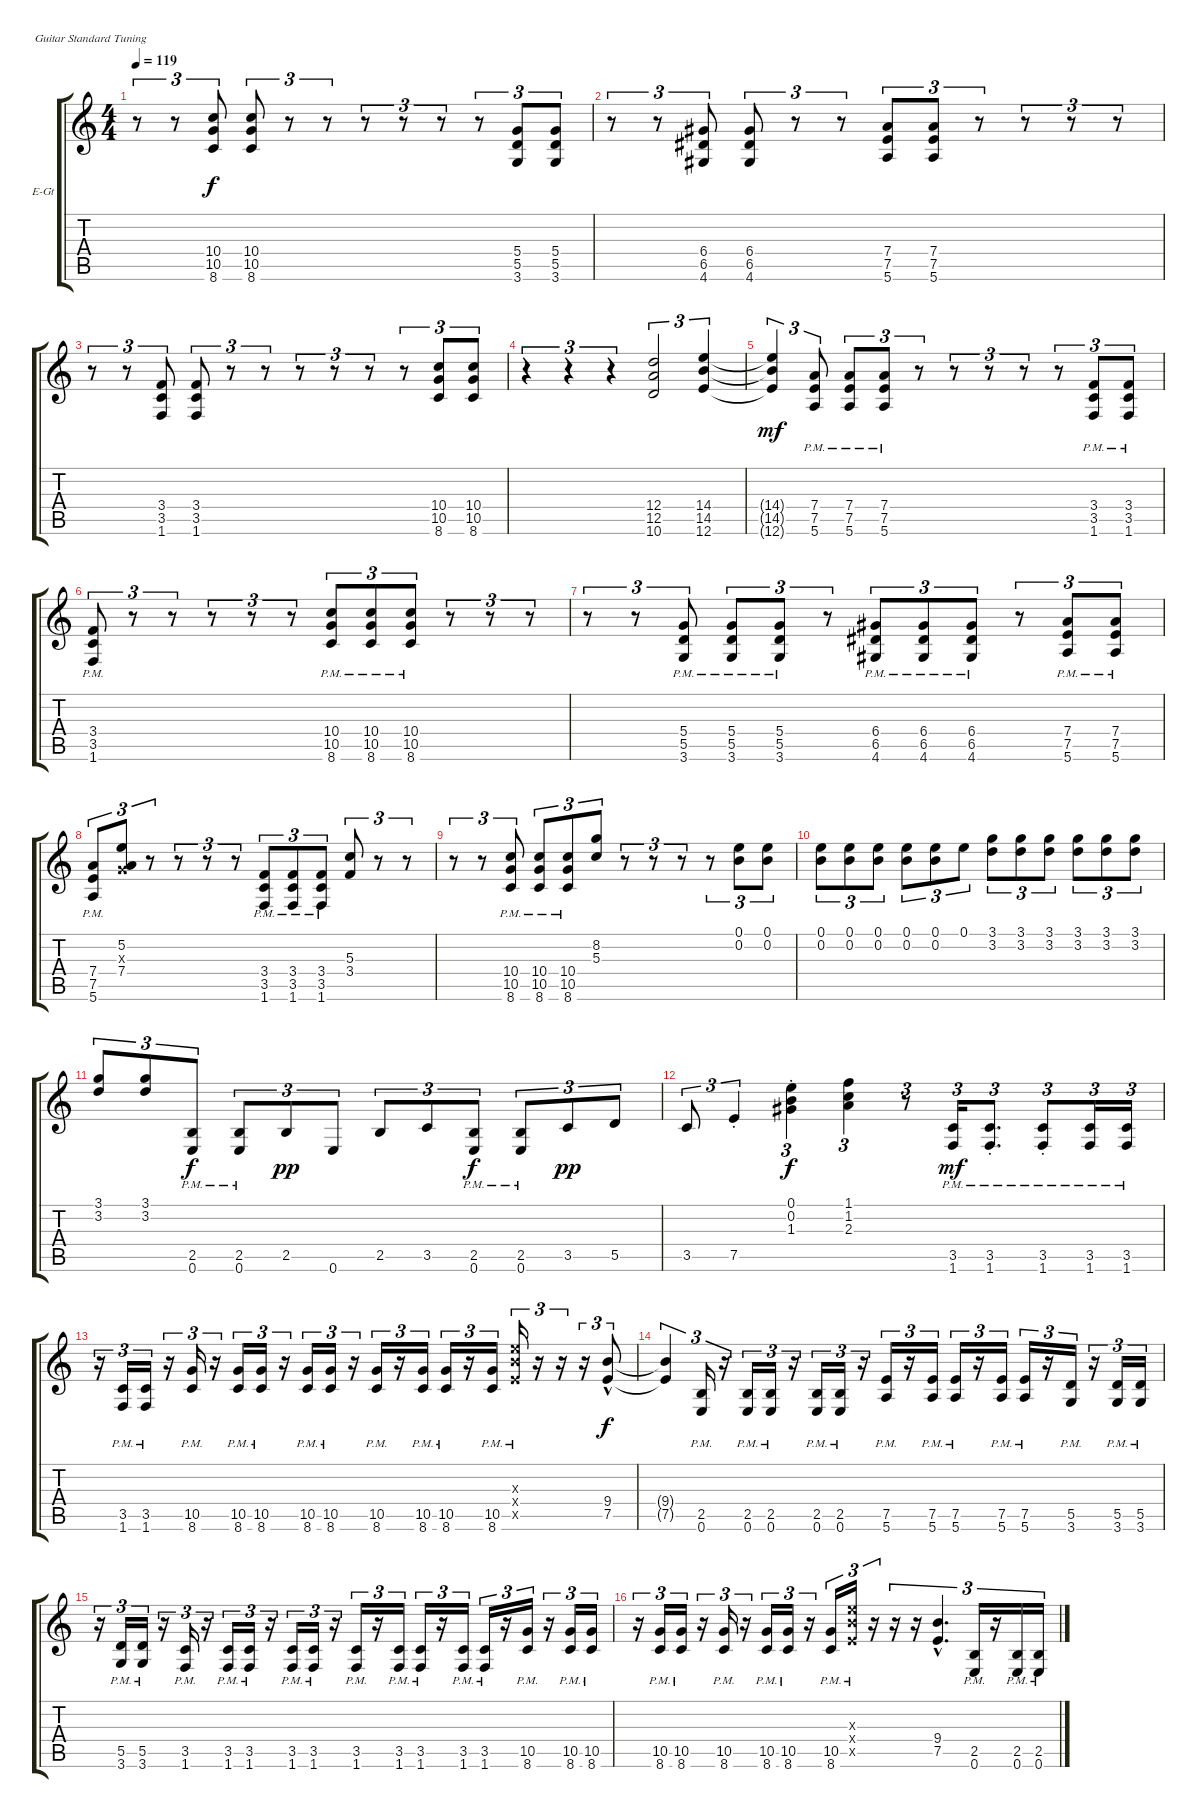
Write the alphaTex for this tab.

\defaultSystemsLayout 4
\bracketExtendMode groupsimilarinstruments
\firstSystemTrackNameOrientation horizontal
\otherSystemsTrackNameOrientation horizontal
\track ("Electric Guitar 2" "E-Gt") {instrument distortionguitar}
\staff {score tabs}
\tuning (E4 B3 G3 D3 A2 E2)
\ts (4 4)
\tempo 119
\clef g2
\scale
0.333333
\ks c
r.8{tu (3 2) dy f} r.8{tu (3 2)} (8.6 10.5 10.4).8{tu (3 2)} (8.6 10.5 10.4).8{tu (3 2)} r.8{tu (3 2)} r.8{tu (3 2)} r.8{tu (3 2)} r.8{tu (3 2)} r.8{tu (3 2)} r.8{tu (3 2)} (3.6 5.5 5.4).8{tu (3 2)} (3.6 5.5 5.4).8{tu (3 2)} |
\scale
0.333333 r.8{tu (3 2)} r.8{tu (3 2)} (4.6 6.5 6.4).8{tu (3 2)} (4.6 6.5 6.4).8{tu (3 2)} r.8{tu (3 2)} r.8{tu (3 2)} (5.6 7.5 7.4).8{tu (3 2)} (5.6 7.5 7.4).8{tu (3 2)} r.8{tu (3 2)} r.8{tu (3 2)} r.8{tu (3 2)} r.8{tu (3 2)} |
r.8{tu (3 2)} r.8{tu (3 2)} (1.6 3.5 3.4).8{tu (3 2)} (1.6 3.5 3.4).8{tu (3 2)} r.8{tu (3 2)} r.8{tu (3 2)} r.8{tu (3 2)} r.8{tu (3 2)} r.8{tu (3 2)} r.8{tu (3 2)} (8.6 10.5 10.4).8{tu (3 2)} (8.6 10.5 10.4).8{tu (3 2)} |
r.4{tu (3 2)} r.4{tu (3 2)} r.4{tu (3 2)} (10.6 12.5 12.4).2{tu (3 2)} (12.6 14.4 14.5).4{tu (3 2)} |
(12.6{t} 14.5{t} 14.4{t}).4{tu (3 2) dy mf} (5.6{pm} 7.5{pm} 7.4{pm}).8{tu (3 2)} (5.6{pm} 7.5{pm} 7.4{pm}).8{tu (3 2)} (5.6{pm} 7.5{pm} 7.4{pm}).8{tu (3 2)} r.8{tu (3 2)} r.8{tu (3 2)} r.8{tu (3 2)} r.8{tu (3 2)} r.8{tu (3 2)} (1.6{pm} 3.5{pm} 3.4{pm}).8{tu (3 2)} (1.6{pm} 3.5{pm} 3.4{pm}).8{tu (3 2)} |
(1.6{pm} 3.5{pm} 3.4{pm}).8{tu (3 2)} r.8{tu (3 2)} r.8{tu (3 2)} r.8{tu (3 2)} r.8{tu (3 2)} r.8{tu (3 2)} (8.6{pm} 10.5{pm} 10.4{pm}).8{tu (3 2)} (8.6{pm} 10.5{pm} 10.4{pm}).8{tu (3 2)} (8.6{pm} 10.5{pm} 10.4{pm}).8{tu (3 2)} r.8{tu (3 2)} r.8{tu (3 2)} r.8{tu (3 2)} |
r.8{tu (3 2)} r.8{tu (3 2)} (3.6{pm} 5.5{pm} 5.4{pm}).8{tu (3 2)} (3.6{pm} 5.5{pm} 5.4{pm}).8{tu (3 2)} (3.6{pm} 5.5{pm} 5.4{pm}).8{tu (3 2)} r.8{tu (3 2)} (4.6{pm} 6.5{pm} 6.4{pm}).8{tu (3 2)} (4.6{pm} 6.5{pm} 6.4{pm}).8{tu (3 2)} (4.6{pm} 6.5{pm} 6.4{pm}).8{tu (3 2)} r.8{tu (3 2)} (5.6{pm} 7.5{pm} 7.4{pm}).8{tu (3 2)} (5.6{pm} 7.5{pm} 7.4{pm}).8{tu (3 2)} |
(5.6{pm} 7.5{pm} 7.4{pm}).8{tu (3 2)} (5.2 7.4 0.3{x}).8{tu (3 2)} r.8{tu (3 2)} r.8{tu (3 2)} r.8{tu (3 2)} r.8{tu (3 2)} (1.6{pm} 3.5{pm} 3.4{pm}).8{tu (3 2)} (1.6{pm} 3.5{pm} 3.4{pm}).8{tu (3 2)} (1.6{pm} 3.5{pm} 3.4{pm}).8{tu (3 2)} (3.4 5.3).8{tu (3 2)} r.8{tu (3 2)} r.8{tu (3 2)} |
r.8{tu (3 2)} r.8{tu (3 2)} (8.6{pm} 10.5{pm} 10.4{pm}).8{tu (3 2)} (8.6{pm} 10.5{pm} 10.4{pm}).8{tu (3 2)} (8.6{pm} 10.5{pm} 10.4{pm}).8{tu (3 2)} (8.2 5.3).8{tu (3 2)} r.8{tu (3 2)} r.8{tu (3 2)} r.8{tu (3 2)} r.8{tu (3 2)} (0.1 0.2).8{tu (3 2)} (0.1 0.2).8{tu (3 2)} |
(0.1 0.2).8{tu (3 2)} (0.2 0.1).8{tu (3 2)} (0.2 0.1).8{tu (3 2)} (0.2 0.1).8{tu (3 2)} (0.2 0.1).8{tu (3 2)} 0.1.8{tu (3 2)} (3.2 3.1).8{tu (3 2)} (3.1 3.2).8{tu (3 2)} (3.2 3.1).8{tu (3 2)} (3.2 3.1).8{tu (3 2)} (3.1 3.2).8{tu (3 2)} (3.2 3.1).8{tu (3 2)} |
(3.1 3.2).8{tu (3 2)} (3.2 3.1).8{tu (3 2)} (0.6{pm} 2.5{pm}).8{tu (3 2) dy f} (0.6{pm} 2.5{pm}).8{tu (3 2)} 2.5.8{tu (3 2) dy pp} 0.6.8{tu (3 2)} 2.5.8{tu (3 2)} 3.5.8{tu (3 2)} (0.6{pm} 2.5{pm}).8{tu (3 2) dy f} (0.6{pm} 2.5{pm}).8{tu (3 2)} 3.5.8{tu (3 2) dy pp} 5.5.8{tu (3 2)} |
3.5.8{tu (3 2)} 7.5{st}.4{tu (3 2)} (1.3{st} 0.2{st} 0.1{st}).4{tu (3 2) dy f} (2.3 1.2 1.1).4{tu (3 2)} r.8{tu (3 2)} (1.6{pm} 3.5{pm}).16{tu (3 2) dy mf} (1.6{pm st} 3.5{pm st}).8{d tu (3 2)} (1.6{pm st} 3.5{pm st}).8{tu (3 2)} (1.6{pm} 3.5{pm}).16{tu (3 2)} (1.6{pm} 3.5{pm}).16{tu (3 2)} |
r.16{tu (3 2)} (1.6{pm} 3.5{pm}).16{tu (3 2)} (1.6{pm} 3.5{pm}).16{tu (3 2)} r.16{tu (3 2)} (8.6{pm} 10.5{pm}).16{tu (3 2)} r.16{tu (3 2)} (8.6{pm} 10.5{pm}).16{tu (3 2)} (8.6{pm} 10.5{pm}).16{tu (3 2)} r.16{tu (3 2)} (8.6{pm} 10.5{pm}).16{tu (3 2)} (8.6{pm} 10.5{pm}).16{tu (3 2)} r.16{tu (3 2)} (8.6{pm} 10.5{pm}).16{tu (3 2)} r.16{tu (3 2)} (8.6{pm} 10.5{pm}).16{tu (3 2)} (8.6{pm} 10.5{pm}).16{tu (3 2)} r.16{tu (3 2)} (8.6{pm} 10.5{pm}).16{tu (3 2)} (7.5{pm x} 9.4{pm x} 9.3{pm x}).16{tu (3 2)} r.16{tu (3 2)} r.16{tu (3 2)} r.16{tu (3 2)} (9.4{hac} 7.5{hac}).8{tu (3 2) dy f} |
(7.5{t} 9.4{t}).4{tu (3 2)} (0.6{pm} 2.5{pm}).16{tu (3 2)} r.16{tu (3 2)} (0.6{pm} 2.5{pm}).16{tu (3 2)} (0.6{pm} 2.5{pm}).16{tu (3 2)} r.16{tu (3 2)} (0.6{pm} 2.5{pm}).16{tu (3 2)} (0.6{pm} 2.5{pm}).16{tu (3 2)} r.16{tu (3 2)} (5.6{pm} 7.5{pm}).16{tu (3 2)} r.16{tu (3 2)} (5.6{pm} 7.5{pm}).16{tu (3 2)} (5.6{pm} 7.5{pm}).16{tu (3 2)} r.16{tu (3 2)} (5.6{pm} 7.5{pm}).16{tu (3 2)} (5.6{pm} 7.5{pm}).16{tu (3 2)} r.16{tu (3 2)} (3.6{pm} 5.5{pm}).16{tu (3 2)} r.16{tu (3 2)} (3.6{pm} 5.5{pm}).16{tu (3 2)} (3.6{pm} 5.5{pm}).16{tu (3 2)} |
r.16{tu (3 2)} (3.6{pm} 5.5{pm}).16{tu (3 2)} (3.6{pm} 5.5{pm}).16{tu (3 2)} r.16{tu (3 2)} (1.6{pm} 3.5{pm}).16{tu (3 2)} r.16{tu (3 2)} (1.6{pm} 3.5{pm}).16{tu (3 2)} (1.6{pm} 3.5{pm}).16{tu (3 2)} r.16{tu (3 2)} (1.6{pm} 3.5{pm}).16{tu (3 2)} (1.6{pm} 3.5{pm}).16{tu (3 2)} r.16{tu (3 2)} (1.6{pm} 3.5{pm}).16{tu (3 2)} r.16{tu (3 2)} (1.6{pm} 3.5{pm}).16{tu (3 2)} (1.6{pm} 3.5{pm}).16{tu (3 2)} r.16{tu (3 2)} (1.6{pm} 3.5{pm}).16{tu (3 2)} (1.6{pm} 3.5{pm}).16{tu (3 2)} r.16{tu (3 2)} (8.6{pm} 10.5{pm}).16{tu (3 2)} r.16{tu (3 2)} (8.6{pm} 10.5{pm}).16{tu (3 2)} (8.6{pm} 10.5{pm}).16{tu (3 2)} |
r.16{tu (3 2)} (8.6{pm} 10.5{pm}).16{tu (3 2)} (8.6{pm} 10.5{pm}).16{tu (3 2)} r.16{tu (3 2)} (8.6{pm} 10.5{pm}).16{tu (3 2)} r.16{tu (3 2)} (8.6{pm} 10.5{pm}).16{tu (3 2)} (8.6{pm} 10.5{pm}).16{tu (3 2)} r.16{tu (3 2)} (8.6{pm} 10.5{pm}).16{tu (3 2)} (7.5{pm x} 9.4{pm x} 9.3{pm x}).16{tu (3 2)} r.16{tu (3 2)} r.16{tu (3 2)} r.16{tu (3 2)} (9.4{hac} 7.5{hac}).4{d tu (3 2)} (0.6{pm} 2.5{pm}).16{tu (3 2)} r.16{tu (3 2)} (0.6{pm} 2.5{pm}).16{tu (3 2)} (0.6{pm} 2.5{pm}).16{tu (3 2)}
